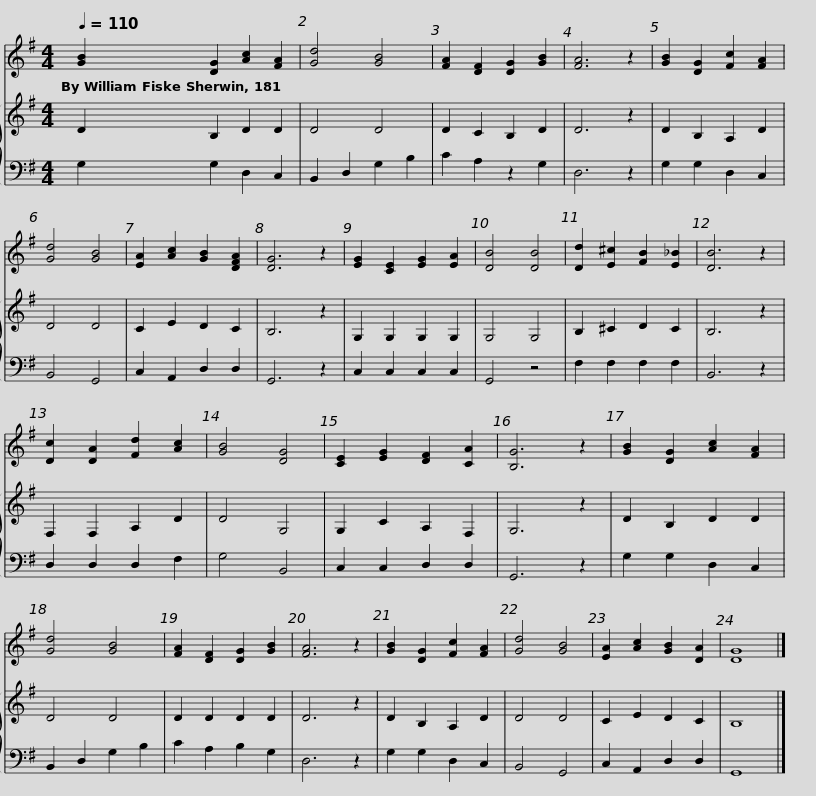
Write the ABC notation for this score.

X:1
%%score 1 { 2 | 3 }
L:1/8
Q:1/4=110
M:4/4
I:linebreak $
K:G
V:1 treble
V:2 treble
V:3 bass
V:1
 [GB]2 [DG]2 [Ac]2 [FA]2 | [Gd]4 [GB]4 | [FA]2 [DF]2 [DG]2 [GB]2 | [FA]6 z2 | [GB]2 [DG]2 [Fc]2 [FA]2 |$ %5
 [Gd]4 [GB]4 | [EA]2 [Ac]2 [GB]2 [DFA]2 | [DG]6 z2 | [EG]2 [CE]2 [EG]2 [EA]2 | [DB]4 [DB]4 | %10
 [Dd]2 [E^c]2 [FB]2 [E_B]2 | [DB]6 z2 | [Dc]2 [DA]2 [Fd]2 [Ac]2 | [GB]4 [DG]4 | [CE]2 [EG]2 [DF]2 [CA]2 |$ %15
 [B,G]6 z2 | [GB]2 [DG]2 [Ac]2 [FA]2 | [Gd]4 [GB]4 | [FA]2 [DF]2 [DG]2 [GB]2 | [FA]6 z2 | %20
 [GB]2 [DG]2 [Fc]2 [FA]2 | [Gd]4 [GB]4 | [EA]2 [Ac]2 [GB]2 [DA]2 | [DG]8 |] %24
V:2
 D2 B,2 D2 D2 | D4 D4 | D2 C2 B,2 D2 | D6 z2 | D2 B,2 A,2 D2 |$ %5
 D4 D4 | C2 E2 D2 C2 | B,6 z2 | G,2 G,2 G,2 G,2 | G,4 G,4 | %10
 B,2 ^C2 D2 C2 | B,6 z2 | F,2 F,2 A,2 D2 | D4 G,4 | G,2 C2 A,2 F,2 |$ %15
 G,6 z2 | D2 B,2 D2 D2 | D4 D4 | D2 D2 D2 D2 | D6 z2 | %20
 D2 B,2 A,2 D2 | D4 D4 | C2 E2 D2 C2 | B,8 |] %24
V:3
 G,2 G,2 D,2 C,2 | B,,2 D,2 G,2 B,2 | C2 A,2 z2 G,2 | D,6 z2 | G,2 G,2 D,2 C,2 |$ %5
 B,,4 G,,4 | C,2 A,,2 D,2 D,2 | G,,6 z2 | C,2 C,2 C,2 C,2 | G,,4 z4 | %10
 F,2 F,2 F,2 F,2 | B,,6 z2 | D,2 D,2 D,2 F,2 | G,4 B,,4 | C,2 C,2 D,2 D,2 |$ %15
 G,,6 z2 | G,2 G,2 D,2 C,2 | B,,2 D,2 G,2 B,2 | C2 A,2 B,2 G,2 | D,6 z2 | %20
 G,2 G,2 D,2 C,2 | B,,4 G,,4 | C,2 A,,2 D,2 D,2 | G,,8 |] %24
